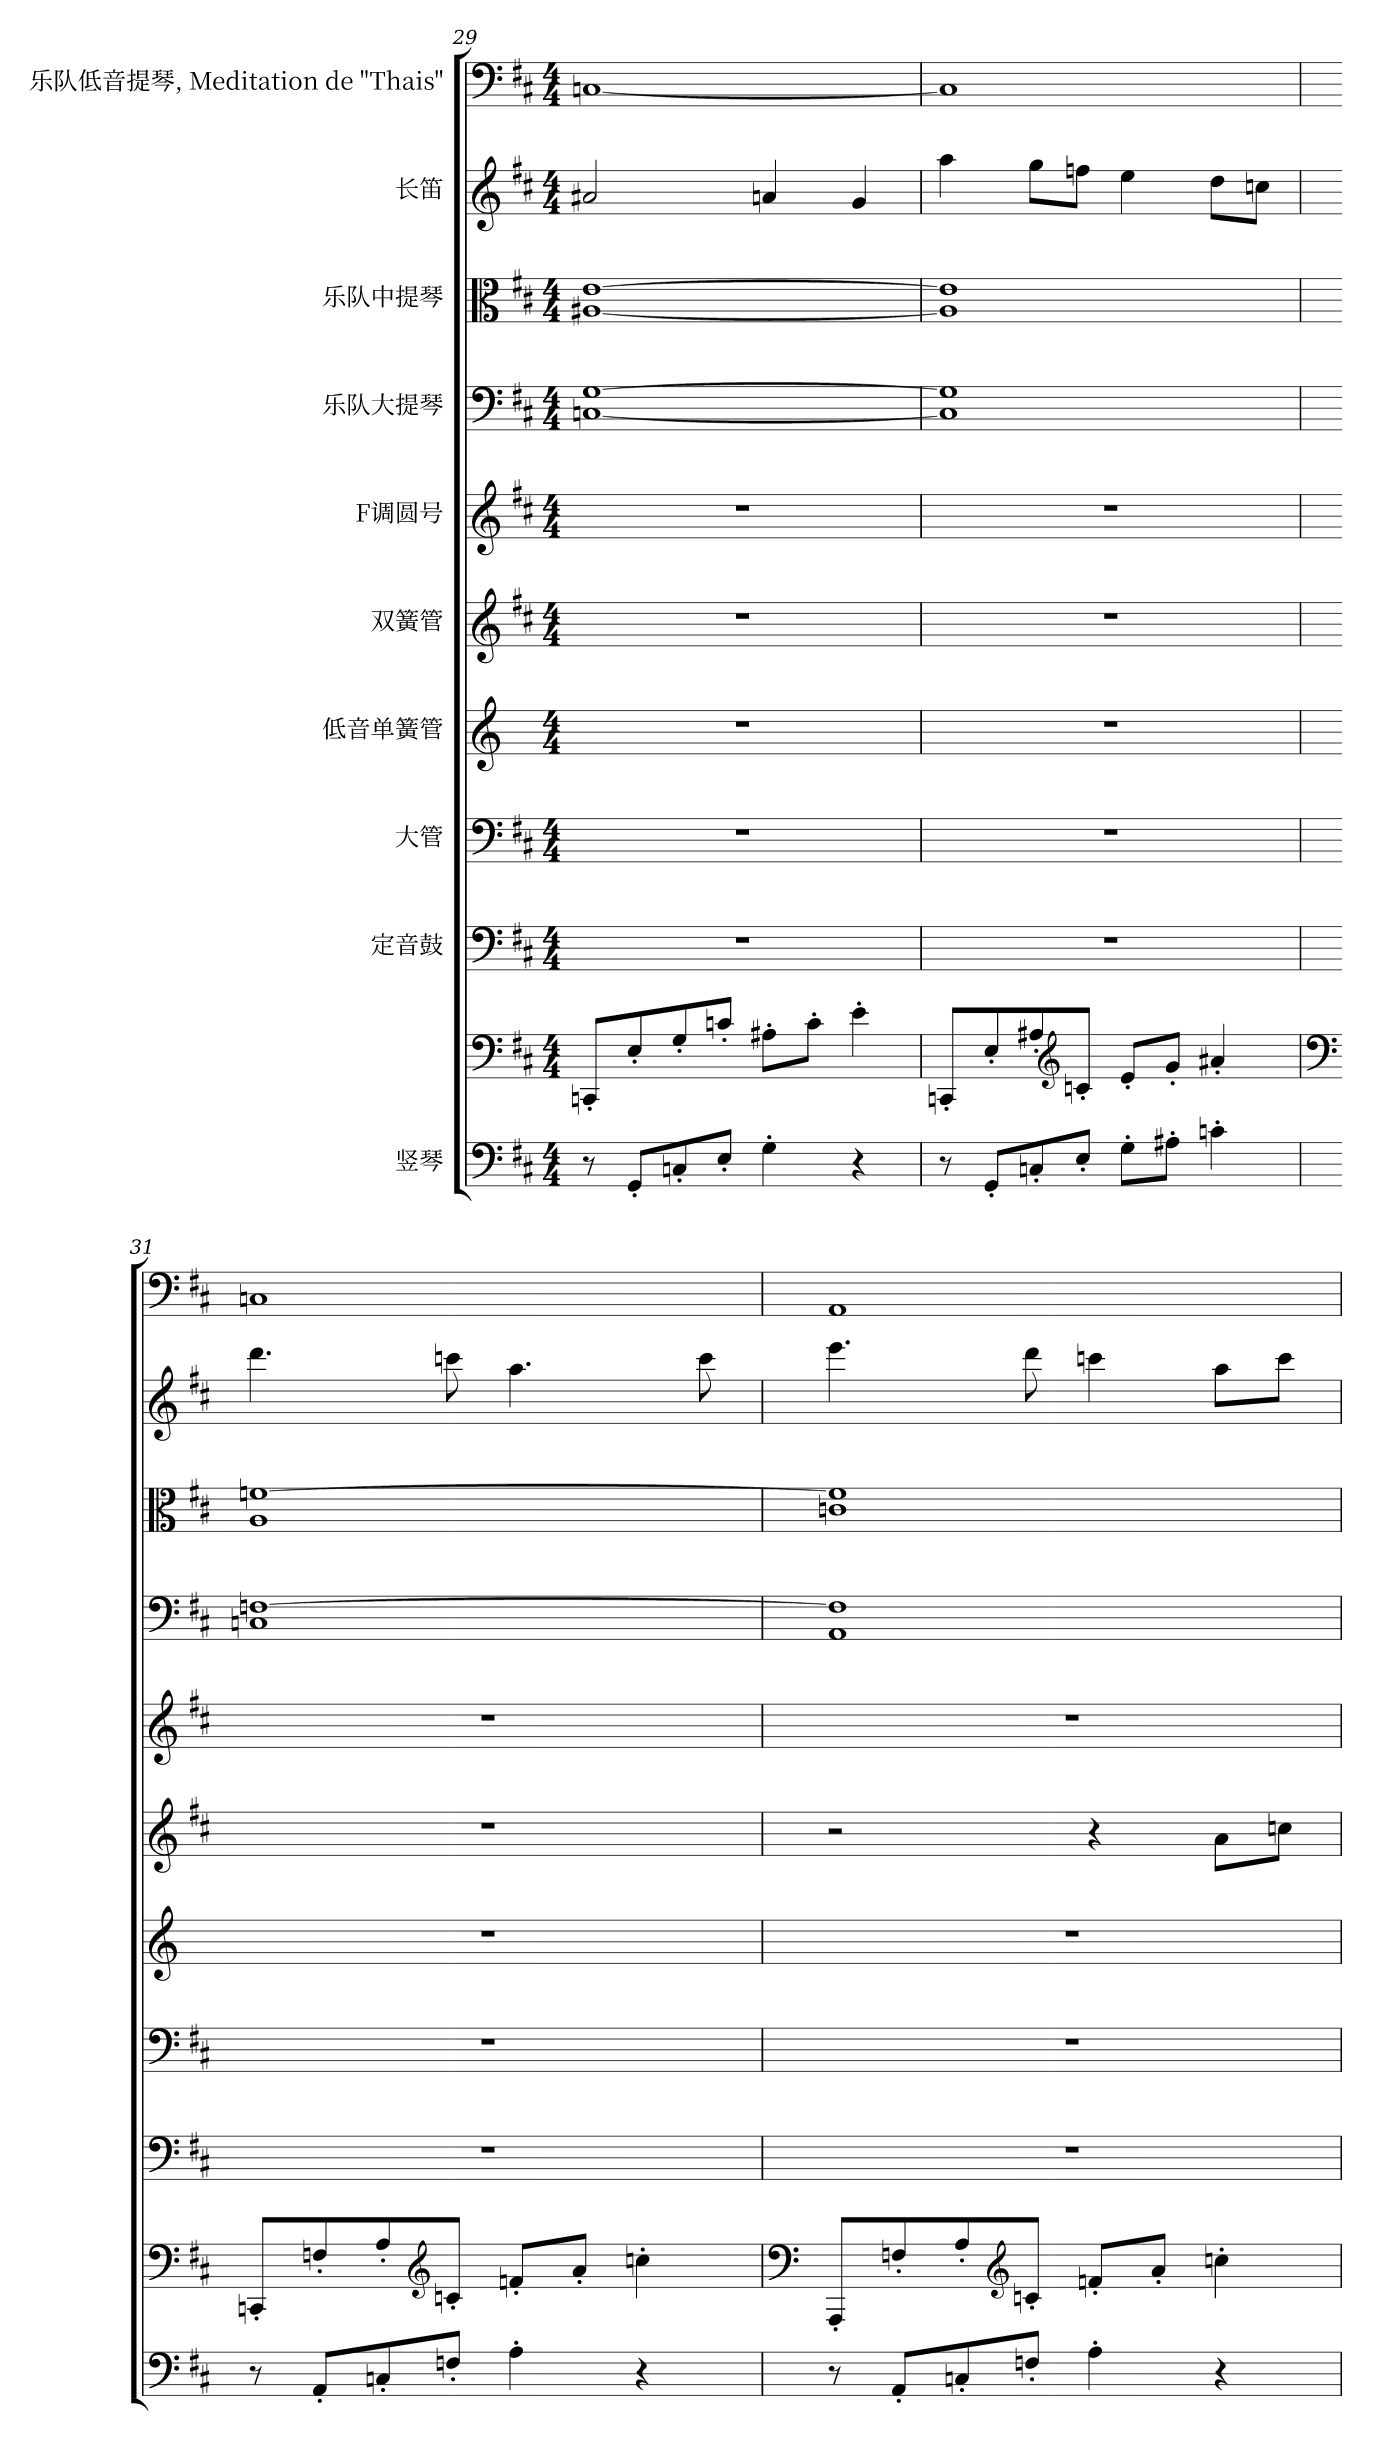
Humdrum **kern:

**kern	**kern	**kern	**kern	**kern	**kern	**kern	**kern	**kern	**kern	**kern
*part10	*part10	*part9	*part8	*part7	*part6	*part5	*part4	*part3	*part2	*part1
*staff11	*staff10	*staff9	*staff8	*staff7	*staff6	*staff5	*staff4	*staff3	*staff2	*staff1
*I"竖琴	*	*I"定音鼓	*I"大管	*I"低音单簧管	*I"双簧管	*I"F调圆号	*I"乐队大提琴	*I"乐队中提琴	*I"长笛	*I"乐队低音提琴, Meditation de &quot;Thais&quot;
!!LO:PB:g=z
*clefF4	*clefF4	*clefF4	*clefF4	*clefG2	*clefG2	*clefG2	*clefF4	*clefC3	*clefG2	*clefF4
*	*	*	*	*ITrd8c14	*	*ITrd4c7	*	*	*	*ITrd7c12
*k[f#c#]	*k[f#c#]	*k[f#c#]	*k[f#c#]	*k[]	*k[f#c#]	*k[f#]	*k[f#c#]	*k[f#c#]	*k[f#c#]	*k[f#c#]
*M4/4	*M4/4	*M4/4	*M4/4	*M4/4	*M4/4	*M4/4	*M4/4	*M4/4	*M4/4	*M4/4
*MM84	*MM84	*MM84	*MM84	*MM84	*MM84	*MM84	*MM84	*MM84	*MM84	*MM84
=29	=29	=29	=29	=29	=29	=29	=29	=29	=29	=29
8r	8CCn'/L	1r	1r	1r	1r	1r	[1Cn [1G	[1A#X [1e	2a#X/	[1CCn
8GG'/L	8E'/	.	.	.	.	.	.	.	.	.
8Cn'/	8G'/	.	.	.	.	.	.	.	.	.
8E'/J	8cn'/J	.	.	.	.	.	.	.	.	.
4G'\	8A#X'\L	.	.	.	.	.	.	.	4an/	.
.	8c'\J	.	.	.	.	.	.	.	.	.
4r	4e'\	.	.	.	.	.	.	.	4g/	.
=30	=30	=30	=30	=30	=30	=30	=30	=30	=30	=30
8r	8CCn'/L	1r	1r	1r	1r	1r	1C] 1G]	1A#] 1e]	4aa\	1CC]
8GG'/L	8E'/	.	.	.	.	.	.	.	.	.
8Cn'/	8A#X'/	.	.	.	.	.	.	.	8gg\L	.
*	*clefG2	*	*	*	*	*	*	*	*	*
8E'/J	8cn'/J	.	.	.	.	.	.	.	8ffn\J	.
8G'\L	8e'/L	.	.	.	.	.	.	.	4ee\	.
8A#X'\J	8g'/J	.	.	.	.	.	.	.	.	.
4cn'\	4a#X'/	.	.	.	.	.	.	.	8dd\L	.
.	.	.	.	.	.	.	.	.	8ccn\J	.
=31	=31	=31	=31	=31	=31	=31	=31	=31	=31	=31
*	*clefF4	*	*	*	*	*	*	*	*	*
*	*	*	*	*	*	*	*^	*^	*	*
8r	8CCn'/L	1r	1r	1r	1r	1r	[1Fn	1Cn	[1fn	1A	4.ddd\	1CCn
8AA'/L	8Fn'/	.	.	.	.	.	.	.	.	.	.	.
8Cn'/	8A'/	.	.	.	.	.	.	.	.	.	.	.
*	*clefG2	*	*	*	*	*	*	*	*	*	*	*
8Fn'/J	8cn'/J	.	.	.	.	.	.	.	.	.	8cccn\	.
4A'\	8fn'/L	.	.	.	.	.	.	.	.	.	4.aa\	.
.	8a'/J	.	.	.	.	.	.	.	.	.	.	.
4r	4ccn'\	.	.	.	.	.	.	.	.	.	.	.
.	.	.	.	.	.	.	.	.	.	.	8ccc\	.
!!LO:PB:g=z
=32	=32	=32	=32	=32	=32	=32	=32	=32	=32	=32	=32	=32
*	*clefF4	*	*	*	*	*	*	*	*	*	*	*
8r	8AAA'/L	1r	1r	1r	2r	1r	1F]	1AA	1f]	1cn	4.eee\	1AAA
8AA'/L	8Fn'/	.	.	.	.	.	.	.	.	.	.	.
8Cn'/	8A'/	.	.	.	.	.	.	.	.	.	.	.
*	*clefG2	*	*	*	*	*	*	*	*	*	*	*
8Fn'/J	8cn'/J	.	.	.	.	.	.	.	.	.	8ddd\	.
4A'\	8fn'/L	.	.	.	4r	.	.	.	.	.	4cccn\	.
.	8a'/J	.	.	.	.	.	.	.	.	.	.	.
4r	4ccn'\	.	.	.	8a\L	.	.	.	.	.	8aa\L	.
.	.	.	.	.	8ccn\J	.	.	.	.	.	8ccc\J	.
*	*	*	*	*	*	*	*v	*v	*	*	*	*
*	*	*	*	*	*	*	*	*v	*v	*	*
=	=	=	=	=	=	=	=	=	=	=
*-	*-	*-	*-	*-	*-	*-	*-	*-	*-	*-
